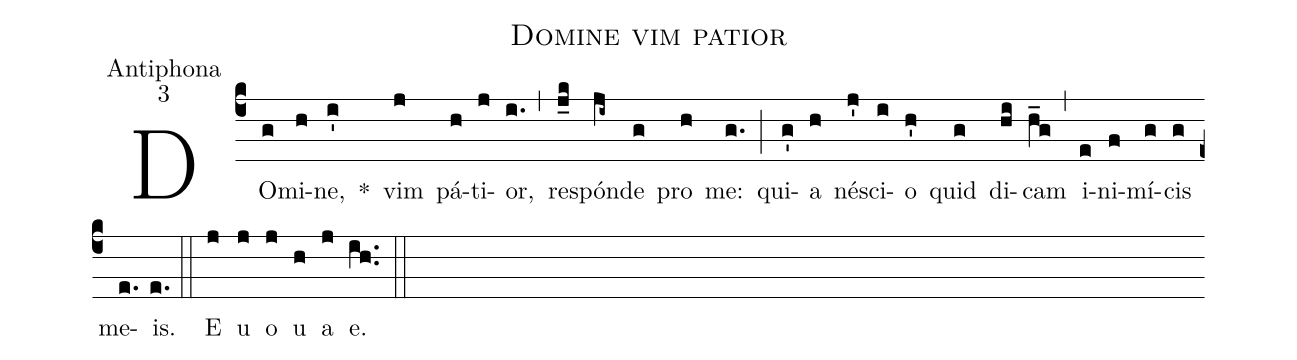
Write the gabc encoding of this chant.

name:Domine vim patior;
office-part:Antiphona;
mode:3;
%%
(c4) DO(g)mi(h)ne,(i') *() vim(j) pá(h)ti(j)or,(i.) (,) re(j_k)spón(ji~)de(g) pro(h) me:(g.) (;) qui(g')a(h) né(j')sci(i)o(h') quid(g) di(hi)cam(h_g) (,) i(e)ni(f)mí(g)cis(g) me(e.)is.(e.) (::) <eu>E(j) u(j) o(j) u(h) a(j) e.</eu>(ih..) (::)
